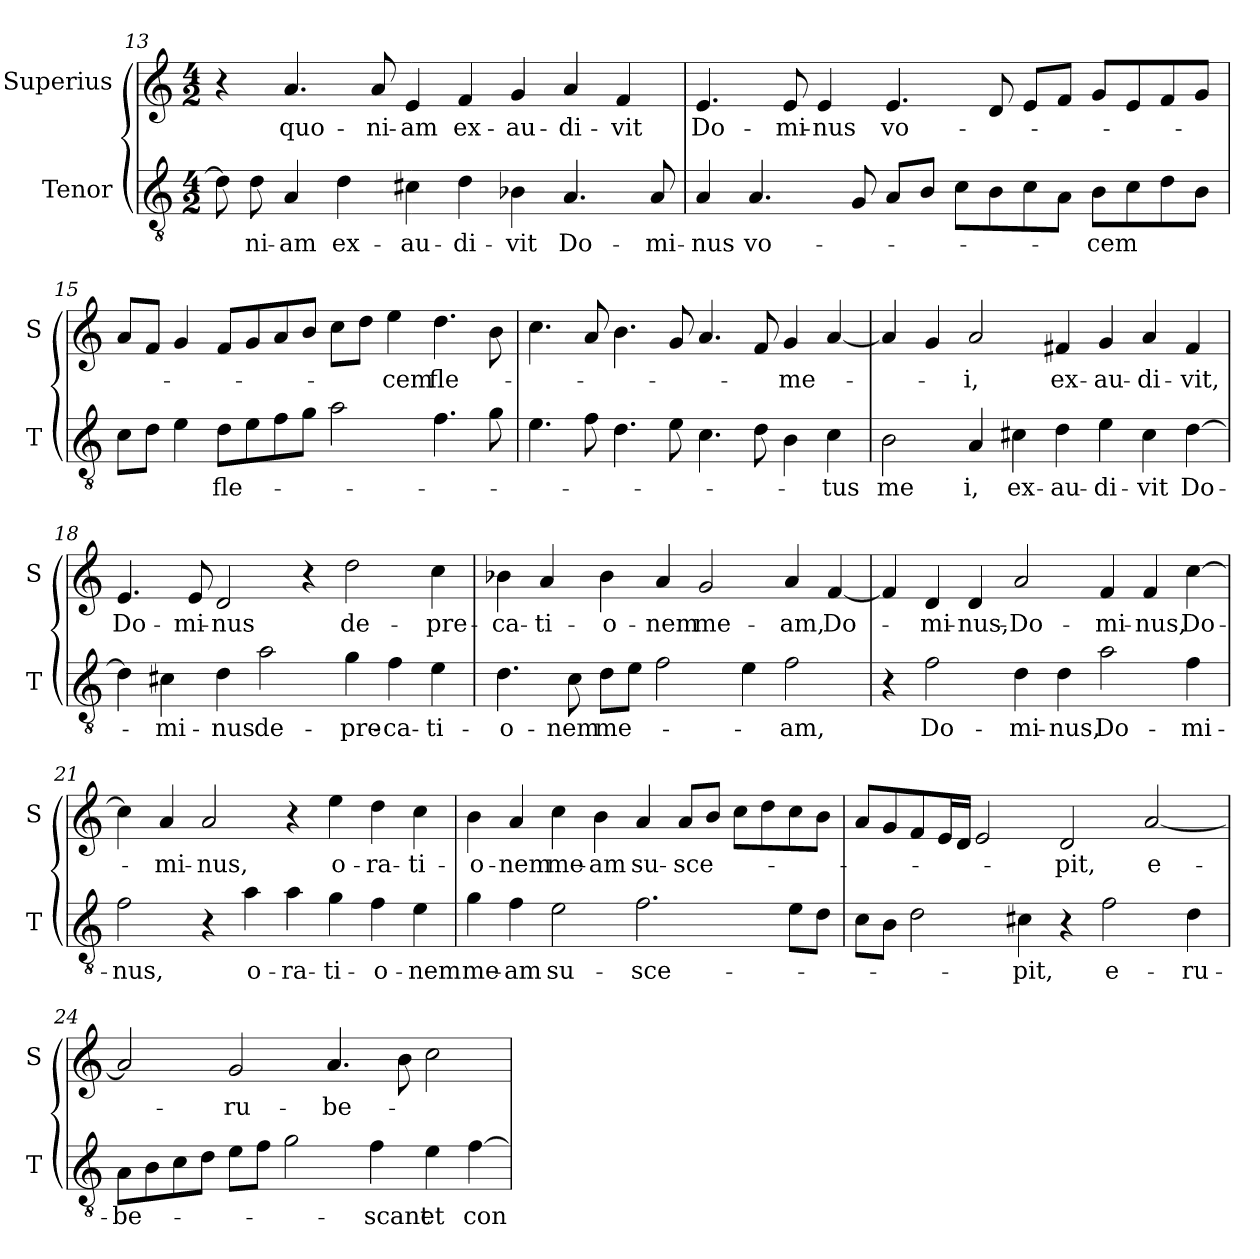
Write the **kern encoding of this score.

**kern	**text	**kern	**text
*part2	*part2	*part1	*part1
*staff2	*staff2	*staff1	*staff1
*I"Tenor	*	*I"Superius	*
*I'T	*	*I'S	*
*clefGv2	*	*clefG2	*
*k[]	*	*k[]	*
*C:	*	*C:	*
*M4/2	*	*M4/2	*
=13	=13	=13	=13
8d\]	.	4r	.
!	!LO:LY:b	!	!
8d\	-ni-	.	.
!	!LO:LY:b	!	!LO:LY:b
4A/	-am	4.a/	quo-
!	!LO:LY:b	!	!
4d\	ex-	.	.
!	!	!	!LO:LY:b
.	.	8a/	-ni-
!	!LO:LY:b	!	!LO:LY:b
4c#X\	-au-	4e/	-am
!	!LO:LY:b	!	!LO:LY:b
4d\	-di-	4f/	ex-
!	!LO:LY:b	!	!LO:LY:b
4B-X\	-vit	4g/	-au-
!	!LO:LY:b	!	!LO:LY:b
4.A/	Do-	4a/	-di-
!	!	!	!LO:LY:b
.	.	4f/	-vit
!	!LO:LY:b	!	!
8A/	-mi-	.	.
!!LO:LB:g=z
=14	=14	=14	=14
!	!LO:LY:b	!	!LO:LY:b
4A/	-nus	4.e/	Do-
!	!LO:LY:b	!	!
4.A/	vo-	.	.
!	!	!	!LO:LY:b
.	.	8e/	-mi-
!	!	!	!LO:LY:b
.	.	4e/	-nus
8G/	.	.	.
!	!	!	!LO:LY:b
8A/L	.	4.e/	vo-
8B/J	.	.	.
8c\L	.	.	.
8B\	.	8d/	.
8c\	.	8e/L	.
8A\J	.	8f/J	.
!	!LO:LY:b	!	!
8B\L	-cem	8g/L	.
8c\	.	8e/	.
8d\	.	8f/	.
8B\J	.	8g/J	.
=15	=15	=15	=15
8c\L	.	8a/L	.
8d\J	.	8f/J	.
4e\	.	4g/	.
!	!LO:LY:b	!	!
8d\L	fle-	8f/L	.
8e\	.	8g/	.
8f\	.	8a/	.
8g\J	.	8b/J	.
2a\	.	8cc\L	.
.	.	8dd\J	.
!	!	!	!LO:LY:b
.	.	4ee\	-cem
!	!	!	!LO:LY:b
4.f\	.	4.dd\	fle-
8g\	.	8b\	.
=16	=16	=16	=16
4.e\	.	4.cc\	.
8f\	.	8a/	.
4.d\	.	4.b\	.
8e\	.	8g/	.
4.c\	.	4.a/	.
8d\	.	8f/	.
!	!	!	!LO:LY:b
4B\	.	4g/	-me-
!	!LO:LY:b	!	!
4c\	-tus	[4a/	.
!!LO:PB:g=z
=17	=17	=17	=17
!	!LO:LY:b	!	!
2B\	me	4a/]	.
.	.	4g/	.
!	!LO:LY:b	!	!LO:LY:b
4A/	i,	2a/	-i,
!	!LO:LY:b	!	!
4c#X\	ex-	.	.
!	!LO:LY:b	!	!LO:LY:b
4d\	-au-	4f#X/	ex-
!	!LO:LY:b	!	!LO:LY:b
4e\	-di-	4g/	-au-
!	!LO:LY:b	!	!LO:LY:b
4c#\	-vit	4a/	-di-
!	!LO:LY:b	!	!LO:LY:b
[4d\	Do-	4f#/	-vit,
=18	=18	=18	=18
!	!	!	!LO:LY:b
4d\]	.	4.e/	Do-
!	!LO:LY:b	!	!
4c#X\	-mi-	.	.
!	!	!	!LO:LY:b
.	.	8e/	-mi-
!	!LO:LY:b	!	!LO:LY:b
4d\	-nus	2d/	-nus
!	!LO:LY:b	!	!
2a\	de-	.	.
.	.	4r	.
!	!LO:LY:b	!	!LO:LY:b
4g\	-pre-	2dd\	de-
!	!LO:LY:b	!	!
4f\	-ca-	.	.
!	!LO:LY:b	!	!LO:LY:b
4e\	-ti-	4cc\	-pre-
=19	=19	=19	=19
!	!LO:LY:b	!	!LO:LY:b
4.d\	-o-	4b-X\	-ca-
!	!	!	!LO:LY:b
.	.	4a/	-ti-
!	!LO:LY:b	!	!
8c\	-nem	.	.
!	!LO:LY:b	!	!LO:LY:b
8d\L	me-	4b-\	-o-
8e\J	.	.	.
!	!	!	!LO:LY:b
2f\	.	4a/	-nem
!	!	!	!LO:LY:b
.	.	2g/	me-
4e\	.	.	.
!	!LO:LY:b	!	!LO:LY:b
2f\	-am,	4a/	-am,
!	!	!	!LO:LY:b
.	.	[4f/	Do-
!!LO:LB:g=z
=20	=20	=20	=20
4r	.	4f/]	.
!	!LO:LY:b	!	!LO:LY:b
2f\	Do-	4d/	-mi-
!	!	!	!LO:LY:b
.	.	4d/	-nus,-
!	!LO:LY:b	!	!LO:LY:b
4d\	-mi-	2a/	-Do-
!	!LO:LY:b	!	!
4d\	-nus,	.	.
!	!LO:LY:b	!	!LO:LY:b
2a\	Do-	4f/	-mi-
!	!	!	!LO:LY:b
.	.	4f/	-nus,
!	!LO:LY:b	!	!LO:LY:b
4f\	-mi-	[4cc\	Do-
=21	=21	=21	=21
!	!LO:LY:b	!	!
2f\	-nus,	4cc\]	.
!	!	!	!LO:LY:b
.	.	4a/	-mi-
!	!	!	!LO:LY:b
4r	.	2a/	-nus,
!	!LO:LY:b	!	!
4a\	o-	.	.
!	!LO:LY:b	!	!
4a\	-ra-	4r	.
!	!LO:LY:b	!	!LO:LY:b
4g\	-ti-	4ee\	o-
!	!LO:LY:b	!	!LO:LY:b
4f\	-o-	4dd\	-ra-
!	!LO:LY:b	!	!LO:LY:b
4e\	-nem	4cc\	-ti-
=22	=22	=22	=22
!	!LO:LY:b	!	!LO:LY:b
4g\	me-	4b\	-o-
!	!LO:LY:b	!	!LO:LY:b
4f\	-am	4a/	-nem
!	!LO:LY:b	!	!LO:LY:b
2e\	su-	4cc\	me-
!	!	!	!LO:LY:b
.	.	4b\	-am
!	!LO:LY:b	!	!LO:LY:b
2.f\	-sce-	4a/	su-
!	!	!	!LO:LY:b
.	.	8a/L	-sce-
.	.	8b/J	.
.	.	8cc\L	.
.	.	8dd\	.
8e\L	.	8cc\	.
8d\J	.	8b\J	.
!!LO:LB:g=z
=23	=23	=23	=23
8c\L	.	8a/L	.
8B\J	.	8g/	.
2d\	.	8f/	.
.	.	16e/L	.
.	.	16d/JJ	.
.	.	2e/	.
!	!LO:LY:b	!	!
4c#X\	-pit,	.	.
!	!	!	!LO:LY:b
4r	.	2d/	-pit,
!	!LO:LY:b	!	!
2f\	e-	.	.
!	!	!	!LO:LY:b
.	.	[2a/	e-
!	!LO:LY:b	!	!
4d\	-ru-	.	.
=24	=24	=24	=24
!	!LO:LY:b	!	!
8A\L	-be-	2a/]	.
8B\	.	.	.
8c\	.	.	.
8d\J	.	.	.
!	!	!	!LO:LY:b
8e\L	.	2g/	-ru-
8f\J	.	.	.
2g\	.	.	.
!	!	!	!LO:LY:b
.	.	4.a/	-be-
!	!LO:LY:b	!	!
4f\	-scant	.	.
.	.	8b\	.
!	!LO:LY:b	!	!
4e\	et	2cc\	.
!	!LO:LY:b	!	!
[4f\	con-	.	.
=	=	=	=
*-	*-	*-	*-
